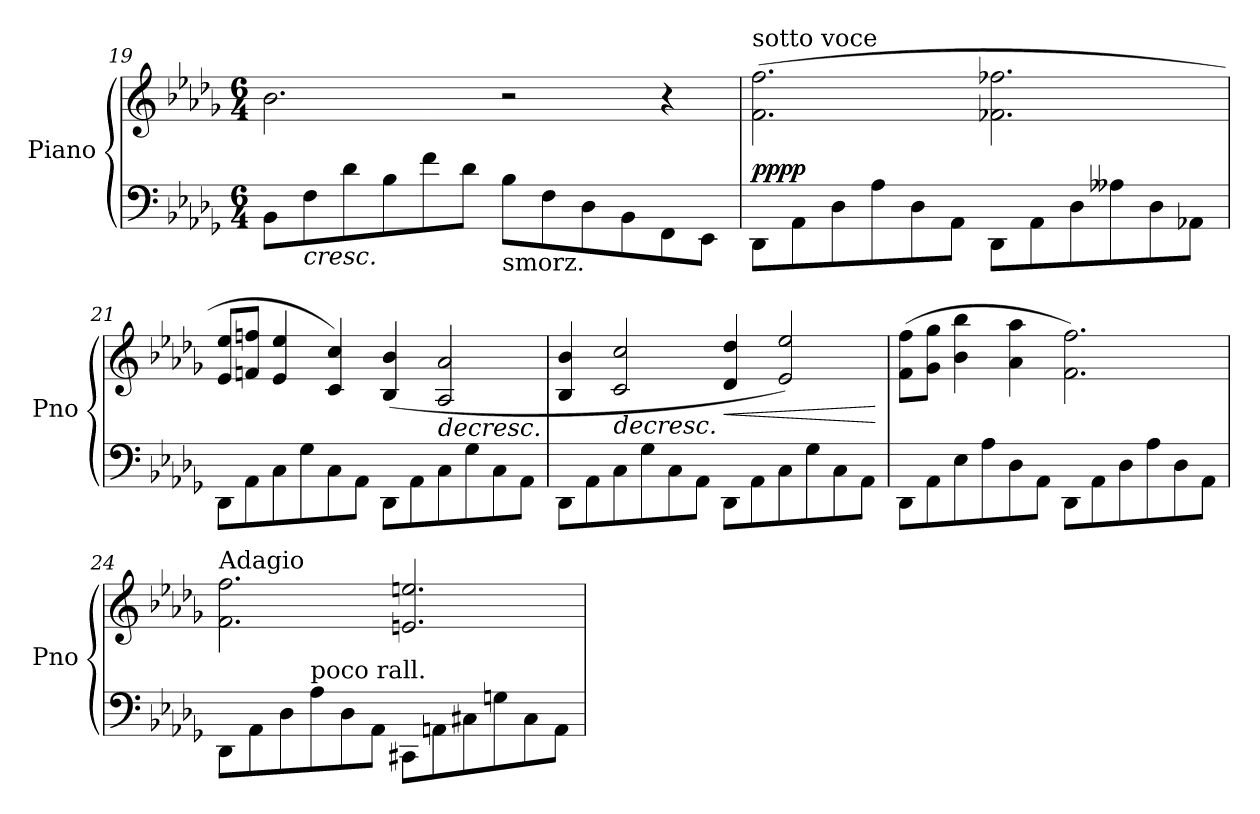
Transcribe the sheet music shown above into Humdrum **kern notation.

**kern	**kern	**dynam
*part1	*part1	*part1
*staff2	*staff1	*staff1/2
*I"Piano	*	*
*I'Pno	*	*
!!LO:LB:g=z
*clefF4	*clefG2	*
*k[b-e-a-d-g-]	*k[b-e-a-d-g-]	*
*D-:	*D-:	*
*M6/4	*M6/4	*
=19	=19	=19
8BB-\L	2.b-\	.
!	!	!LO:HP:b=2
8F\	.	<
8d-\	.	.
8B-\	.	.
8f\	.	.
8d-\J	.	.
!LO:TX:b:t=smorz.	!	!
8B-\L	2r	.
8F\	.	.
8D-\	.	.
8BB-\	.	.
8FF\	4r	.
8EE-\J	.	.
=20	=20	=20
!	!LO:TX:a:t=sotto voce	!
!	!	!LO:DY:a=2
!	!	!LO:DY:n=1:b
8DD-\L	(2.f\ 2.ff\	pp pp
8AA-\	.	.
8D-\	.	.
8A-\	.	.
8D-\	.	.
8AA-\J	.	.
8DD-\L	2.f-X\ 2.ff-X\	.
8AA-\	.	.
8D-\	.	.
8A--X\	.	.
8D-\	.	.
8AA-X\J	.	.
=21	=21	=21
8DD-\L	8e-/ 8ee-/L	.
8AA-\	8fn/ 8ffn/J	.
8C\	4e-/ 4ee-/	.
8G-\	.	.
8C\	4c/ 4cc/)	.
8AA-\J	.	.
8DD-\L	(4B-/ 4b-/	.
8AA-\	.	.
!	!	!LO:HP:b
8C\	2A-/ 2a-/	>
8G-\	.	.
8C\	.	.
8AA-\J	.	.
.	.	[
=22	=22	=22
8DD-\L	4B-/ 4b-/	.
8AA-\	.	.
!	!	!LO:HP:b
8C\	2c/ 2cc/	>
8G-\	.	.
8C\	.	.
8AA-\J	.	.
!	!	!LO:HP:b
8DD-\L	4d-/ 4dd-/	<
8AA-\	.	.
8C\	2e-/ 2ee-/)	.
8G-\	.	.
8C\	.	.
8AA-\J	.	.
.	.	] ] [
!!LO:LB:g=z
=23	=23	=23
8DD-\L	(8f\ 8ff\L	.
8AA-\	8g-\ 8gg-\J	.
8E-\	4b-\ 4bb-\	.
8A-\	.	.
8D-\	4a-\ 4aa-\	.
8AA-\J	.	.
8DD-\L	2.f\ 2.ff\)	.
8AA-\	.	.
8D-\	.	.
8A-\	.	.
8D-\	.	.
8AA-\J	.	.
=24	=24	=24
!	!LO:TX:a:t=Adagio	!
8DD-\L	2.f\ 2.ff\	.
8AA-\	.	.
8D-\	.	.
!LO:TX:a:t=poco rall.	!	!
8A-\	.	.
8D-\	.	.
8AA-\J	.	.
8CC#X\L	2.en/ 2.een/	.
8AAn\	.	.
8C#X\	.	.
8Gn\	.	.
8C#\	.	.
8AA\J	.	.
=	=	=
*-	*-	*-
